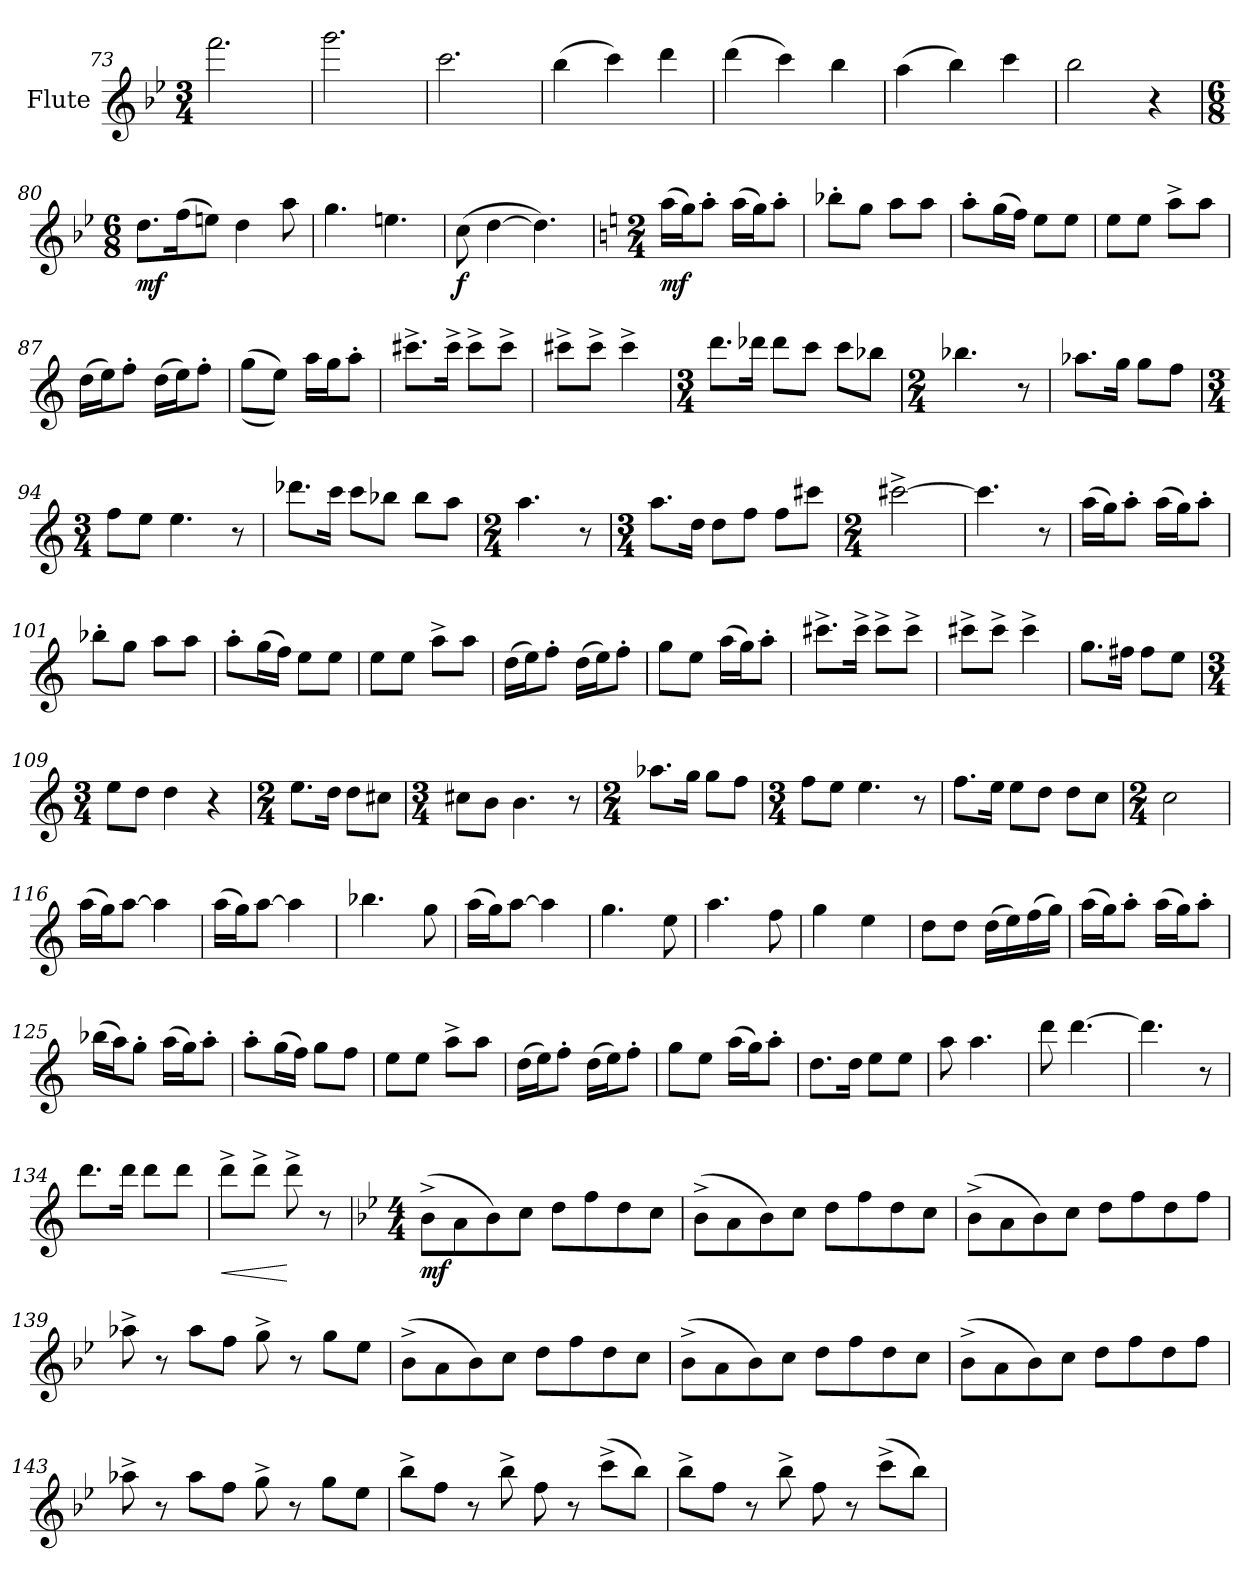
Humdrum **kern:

**kern	**dynam
*part1	*part1
*staff1	*staff1
*I"Flute	*
*I'Fl.	*
*clefG2	*
*k[b-e-]	*
*M3/4	*
=73	=73
2.fff\	.
=74	=74
2.ggg\	.
=75	=75
2.ccc\	.
=76	=76
(4bb-\	.
4ccc\)	.
4ddd\	.
!!LO:LB:g=z
=77	=77
(4ddd\	.
4ccc\)	.
4bb-\	.
=78	=78
(4aa\	.
4bb-\)	.
4ccc\	.
=79	=79
2bb-\	.
4r	.
=80	=80
*M6/8	*
!	!LO:DY:b
8.dd\L	mf
(16ff\K	.
8een\J)	.
4dd\	.
8aa\	.
=81	=81
4.gg\	.
4.een\	.
=82	=82
!	!LO:DY:b
(8cc\	f
[4dd\	.
4.dd\])	.
=83	=83
*k[]	*
*M2/4	*
!	!LO:DY:b
(16aa\LL	mf
16gg\J)	.
8aa'\J	.
(16aa\LL	.
16gg\J)	.
8aa'\J	.
=84	=84
8bb-X'\L	.
8gg\J	.
8aa\L	.
8aa\J	.
!!LO:LB:g=z
=85	=85
8aa'\L	.
(16gg\L	.
16ff\JJ)	.
8ee\L	.
8ee\J	.
=86	=86
8ee\L	.
8ee\J	.
8aa^\L	.
8aa\J	.
=87	=87
(16dd\LL	.
16ee\J)	.
8ff'\J	.
(16dd\LL	.
16ee\J)	.
8ff'\J	.
=88	=88
((8gg\L	.
8ee\J))	.
16aa\LL	.
16gg\J	.
8aa'\J	.
=89	=89
8.ccc#X^\L	.
16ccc#^\Jk	.
8ccc#^\L	.
8ccc#^\J	.
=90	=90
8ccc#X^\L	.
8ccc#^\J	.
4ccc#^\	.
!!LO:PB:g=z
=91	=91
*M3/4	*
8.ddd\L	.
16ddd-X\Jk	.
8ddd-\L	.
8ccc\J	.
8ccc\L	.
8bb-X\J	.
=92	=92
*M2/4	*
4.bb-X\	.
8r	.
=93	=93
8.aa-X\L	.
16gg\Jk	.
8gg\L	.
8ff\J	.
=94	=94
*M3/4	*
8ff\L	.
8ee\J	.
4.ee\	.
8r	.
=95	=95
8.ddd-X\L	.
16ccc\Jk	.
8ccc\L	.
8bb-X\J	.
8bb-\L	.
8aa\J	.
=96	=96
*M2/4	*
4.aa\	.
8r	.
!!LO:LB:g=z
=97	=97
*M3/4	*
8.aa\L	.
16dd\Jk	.
8dd\L	.
8ff\J	.
8ff\L	.
8ccc#X\J	.
=98	=98
*M2/4	*
[2ccc#X^\	.
=99	=99
4.ccc#\]	.
8r	.
=100	=100
(16aa\LL	.
16gg\J)	.
8aa'\J	.
(16aa\LL	.
16gg\J)	.
8aa'\J	.
=101	=101
8bb-X'\L	.
8gg\J	.
8aa\L	.
8aa\J	.
=102	=102
8aa'\L	.
(16gg\L	.
16ff\JJ)	.
8ee\L	.
8ee\J	.
=103	=103
8ee\L	.
8ee\J	.
8aa^\L	.
8aa\J	.
!!LO:LB:g=z
=104	=104
(16dd\LL	.
16ee\J)	.
8ff'\J	.
(16dd\LL	.
16ee\J)	.
8ff'\J	.
=105	=105
8gg\L	.
8ee\J	.
(16aa\LL	.
16gg\J)	.
8aa'\J	.
=106	=106
8.ccc#X^\L	.
16ccc#^\Jk	.
8ccc#^\L	.
8ccc#^\J	.
=107	=107
8ccc#X^\L	.
8ccc#^\J	.
4ccc#^\	.
=108	=108
8.gg\L	.
16ff#X\Jk	.
8ff#\L	.
8ee\J	.
=109	=109
*M3/4	*
8ee\L	.
8dd\J	.
4dd\	.
4r	.
=110	=110
*M2/4	*
8.ee\L	.
16dd\Jk	.
8dd\L	.
8cc#X\J	.
!!LO:LB:g=z
=111	=111
*M3/4	*
8cc#X\L	.
8b\J	.
4.b\	.
8r	.
=112	=112
*M2/4	*
8.aa-X\L	.
16gg\Jk	.
8gg\L	.
8ff\J	.
=113	=113
*M3/4	*
8ff\L	.
8ee\J	.
4.ee\	.
8r	.
=114	=114
8.ff\L	.
16ee\Jk	.
8ee\L	.
8dd\J	.
8dd\L	.
8cc\J	.
=115	=115
*M2/4	*
2cc\	.
=116	=116
(16aa\LL	.
16gg\J)	.
[8aa\J	.
4aa\]	.
=117	=117
(16aa\LL	.
16gg\J)	.
[8aa\J	.
4aa\]	.
=118	=118
4.bb-X\	.
8gg\	.
!!LO:LB:g=z
=119	=119
(16aa\LL	.
16gg\J)	.
[8aa\J	.
4aa\]	.
=120	=120
4.gg\	.
8ee\	.
=121	=121
4.aa\	.
8ff\	.
=122	=122
4gg\	.
4ee\	.
=123	=123
8dd\L	.
8dd\J	.
(16dd\LL	.
16ee\)	.
(16ff\	.
16gg\JJ)	.
=124	=124
(16aa\LL	.
16gg\J)	.
8aa'\J	.
(16aa\LL	.
16gg\J)	.
8aa'\J	.
=125	=125
(16bb-X\LL	.
16aa\J)	.
8gg'\J	.
(16aa\LL	.
16gg\J)	.
8aa'\J	.
=126	=126
8aa'\L	.
(16gg\L	.
16ff\JJ)	.
8gg\L	.
8ff\J	.
!!LO:LB:g=z
=127	=127
8ee\L	.
8ee\J	.
8aa^\L	.
8aa\J	.
=128	=128
(16dd\LL	.
16ee\J)	.
8ff'\J	.
(16dd\LL	.
16ee\J)	.
8ff'\J	.
=129	=129
8gg\L	.
8ee\J	.
(16aa\LL	.
16gg\J)	.
8aa'\J	.
=130	=130
8.dd\L	.
16dd\Jk	.
8ee\L	.
8ee\J	.
=131	=131
8aa\	.
4.aa\	.
=132	=132
8ddd\	.
[4.ddd\	.
=133	=133
4.ddd\]	.
8r	.
=134	=134
8.ddd\L	.
16ddd\Jk	.
8ddd\L	.
8ddd\J	.
!!LO:LB:g=z
=135	=135
!	!LO:HP:b
8ddd^\L	<
8ddd^\J	.
8ddd^\	[
8r	.
=136	=136
*k[b-e-]	*
*M4/4	*
*MM200	*
!	!LO:DY:b
(8b-^\L	mf
8a\	.
8b-\)	.
8cc\J	.
8dd\L	.
8ff\	.
8dd\	.
8cc\J	.
=137	=137
(8b-^\L	.
8a\	.
8b-\)	.
8cc\J	.
8dd\L	.
8ff\	.
8dd\	.
8cc\J	.
=138	=138
(8b-^\L	.
8a\	.
8b-\)	.
8cc\J	.
8dd\L	.
8ff\	.
8dd\	.
8ff\J	.
=139	=139
8aa-X^\	.
8r	.
8aa-\L	.
8ff\J	.
8gg^\	.
8r	.
8gg\L	.
8ee-\J	.
!!LO:LB:g=z
=140	=140
(8b-^\L	.
8a\	.
8b-\)	.
8cc\J	.
8dd\L	.
8ff\	.
8dd\	.
8cc\J	.
=141	=141
(8b-^\L	.
8a\	.
8b-\)	.
8cc\J	.
8dd\L	.
8ff\	.
8dd\	.
8cc\J	.
=142	=142
(8b-^\L	.
8a\	.
8b-\)	.
8cc\J	.
8dd\L	.
8ff\	.
8dd\	.
8ff\J	.
=143	=143
8aa-X^\	.
8r	.
8aa-\L	.
8ff\J	.
8gg^\	.
8r	.
8gg\L	.
8ee-\J	.
=144	=144
8bb-^\L	.
8ff\J	.
8r	.
8bb-^\	.
8ff\	.
8r	.
(8ccc^\L	.
8bb-\J)	.
!!LO:LB:g=z
=145	=145
8bb-^\L	.
8ff\J	.
8r	.
8bb-^\	.
8ff\	.
8r	.
(8ccc^\L	.
8bb-\J)	.
=	=
*-	*-
